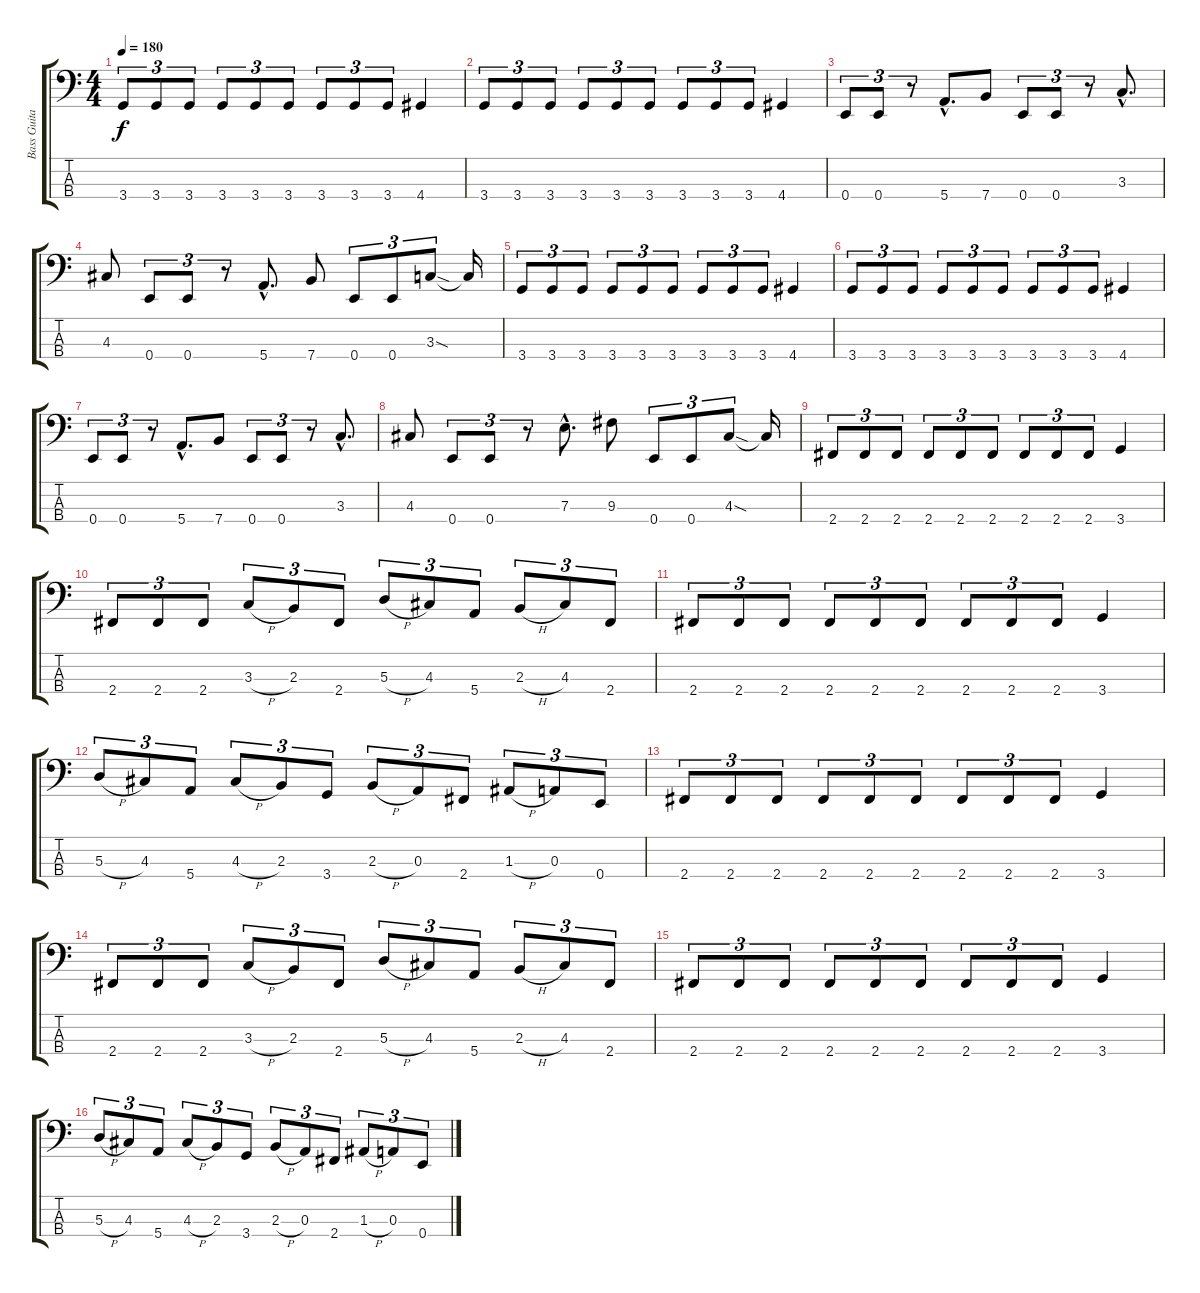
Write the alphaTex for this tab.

\track ("Bass Guitar" "Bass Guita") {instrument electricbasspick}
\staff {score tabs}
\tuning (G2 D2 A1 E1) {hide}
\ts (4 4)
\tempo 180
\clef f4
\ks c
3.4.8{tu (3 2) dy f} 3.4.8{tu (3 2)} 3.4.8{tu (3 2)} 3.4.8{tu (3 2)} 3.4.8{tu (3 2)} 3.4.8{tu (3 2)} 3.4.8{tu (3 2)} 3.4.8{tu (3 2)} 3.4.8{tu (3 2)} 4.4.4 |
3.4.8{tu (3 2)} 3.4.8{tu (3 2)} 3.4.8{tu (3 2)} 3.4.8{tu (3 2)} 3.4.8{tu (3 2)} 3.4.8{tu (3 2)} 3.4.8{tu (3 2)} 3.4.8{tu (3 2)} 3.4.8{tu (3 2)} 4.4.4 |
0.4.8{tu (3 2)} 0.4.8{tu (3 2)} r.8{tu (3 2)} 5.4{hac}.8{d} 7.4.8 0.4.8{tu (3 2)} 0.4.8{tu (3 2)} r.8{tu (3 2)} 3.3{hac}.8{d} |
4.3.8 0.4.8{tu (3 2)} 0.4.8{tu (3 2)} r.8{tu (3 2)} 5.4{hac}.8{d} 7.4.8 0.4.8{tu (3 2)} 0.4.8{tu (3 2)} 3.3{sod}.8{tu (3 2)} 3.3{t}.16 |
3.4.8{tu (3 2)} 3.4.8{tu (3 2)} 3.4.8{tu (3 2)} 3.4.8{tu (3 2)} 3.4.8{tu (3 2)} 3.4.8{tu (3 2)} 3.4.8{tu (3 2)} 3.4.8{tu (3 2)} 3.4.8{tu (3 2)} 4.4.4 |
3.4.8{tu (3 2)} 3.4.8{tu (3 2)} 3.4.8{tu (3 2)} 3.4.8{tu (3 2)} 3.4.8{tu (3 2)} 3.4.8{tu (3 2)} 3.4.8{tu (3 2)} 3.4.8{tu (3 2)} 3.4.8{tu (3 2)} 4.4.4 |
0.4.8{tu (3 2)} 0.4.8{tu (3 2)} r.8{tu (3 2)} 5.4{hac}.8{d} 7.4.8 0.4.8{tu (3 2)} 0.4.8{tu (3 2)} r.8{tu (3 2)} 3.3{hac}.8{d} |
4.3.8 0.4.8{tu (3 2)} 0.4.8{tu (3 2)} r.8{tu (3 2)} 7.3{hac}.8{d} 9.3.8 0.4.8{tu (3 2)} 0.4.8{tu (3 2)} 4.3{sod}.8{tu (3 2)} 4.3{t}.16 |
2.4.8{tu (3 2)} 2.4.8{tu (3 2)} 2.4.8{tu (3 2)} 2.4.8{tu (3 2)} 2.4.8{tu (3 2)} 2.4.8{tu (3 2)} 2.4.8{tu (3 2)} 2.4.8{tu (3 2)} 2.4.8{tu (3 2)} 3.4.4 |
2.4.8{tu (3 2)} 2.4.8{tu (3 2)} 2.4.8{tu (3 2)} 3.3{h}.8{tu (3 2)} 2.3.8{tu (3 2)} 2.4.8{tu (3 2)} 5.3{h}.8{tu (3 2)} 4.3.8{tu (3 2)} 5.4.8{tu (3 2)} 2.3{h}.8{tu (3 2)} 4.3.8{tu (3 2)} 2.4.8{tu (3 2)} |
2.4.8{tu (3 2)} 2.4.8{tu (3 2)} 2.4.8{tu (3 2)} 2.4.8{tu (3 2)} 2.4.8{tu (3 2)} 2.4.8{tu (3 2)} 2.4.8{tu (3 2)} 2.4.8{tu (3 2)} 2.4.8{tu (3 2)} 3.4.4 |
5.3{h}.8{tu (3 2)} 4.3.8{tu (3 2)} 5.4.8{tu (3 2)} 4.3{h}.8{tu (3 2)} 2.3.8{tu (3 2)} 3.4.8{tu (3 2)} 2.3{h}.8{tu (3 2)} 0.3.8{tu (3 2)} 2.4.8{tu (3 2)} 1.3{h}.8{tu (3 2)} 0.3.8{tu (3 2)} 0.4.8{tu (3 2)} |
2.4.8{tu (3 2)} 2.4.8{tu (3 2)} 2.4.8{tu (3 2)} 2.4.8{tu (3 2)} 2.4.8{tu (3 2)} 2.4.8{tu (3 2)} 2.4.8{tu (3 2)} 2.4.8{tu (3 2)} 2.4.8{tu (3 2)} 3.4.4 |
2.4.8{tu (3 2)} 2.4.8{tu (3 2)} 2.4.8{tu (3 2)} 3.3{h}.8{tu (3 2)} 2.3.8{tu (3 2)} 2.4.8{tu (3 2)} 5.3{h}.8{tu (3 2)} 4.3.8{tu (3 2)} 5.4.8{tu (3 2)} 2.3{h}.8{tu (3 2)} 4.3.8{tu (3 2)} 2.4.8{tu (3 2)} |
2.4.8{tu (3 2)} 2.4.8{tu (3 2)} 2.4.8{tu (3 2)} 2.4.8{tu (3 2)} 2.4.8{tu (3 2)} 2.4.8{tu (3 2)} 2.4.8{tu (3 2)} 2.4.8{tu (3 2)} 2.4.8{tu (3 2)} 3.4.4 |
5.3{h}.8{tu (3 2)} 4.3.8{tu (3 2)} 5.4.8{tu (3 2)} 4.3{h}.8{tu (3 2)} 2.3.8{tu (3 2)} 3.4.8{tu (3 2)} 2.3{h}.8{tu (3 2)} 0.3.8{tu (3 2)} 2.4.8{tu (3 2)} 1.3{h}.8{tu (3 2)} 0.3.8{tu (3 2)} 0.4.8{tu (3 2)}
